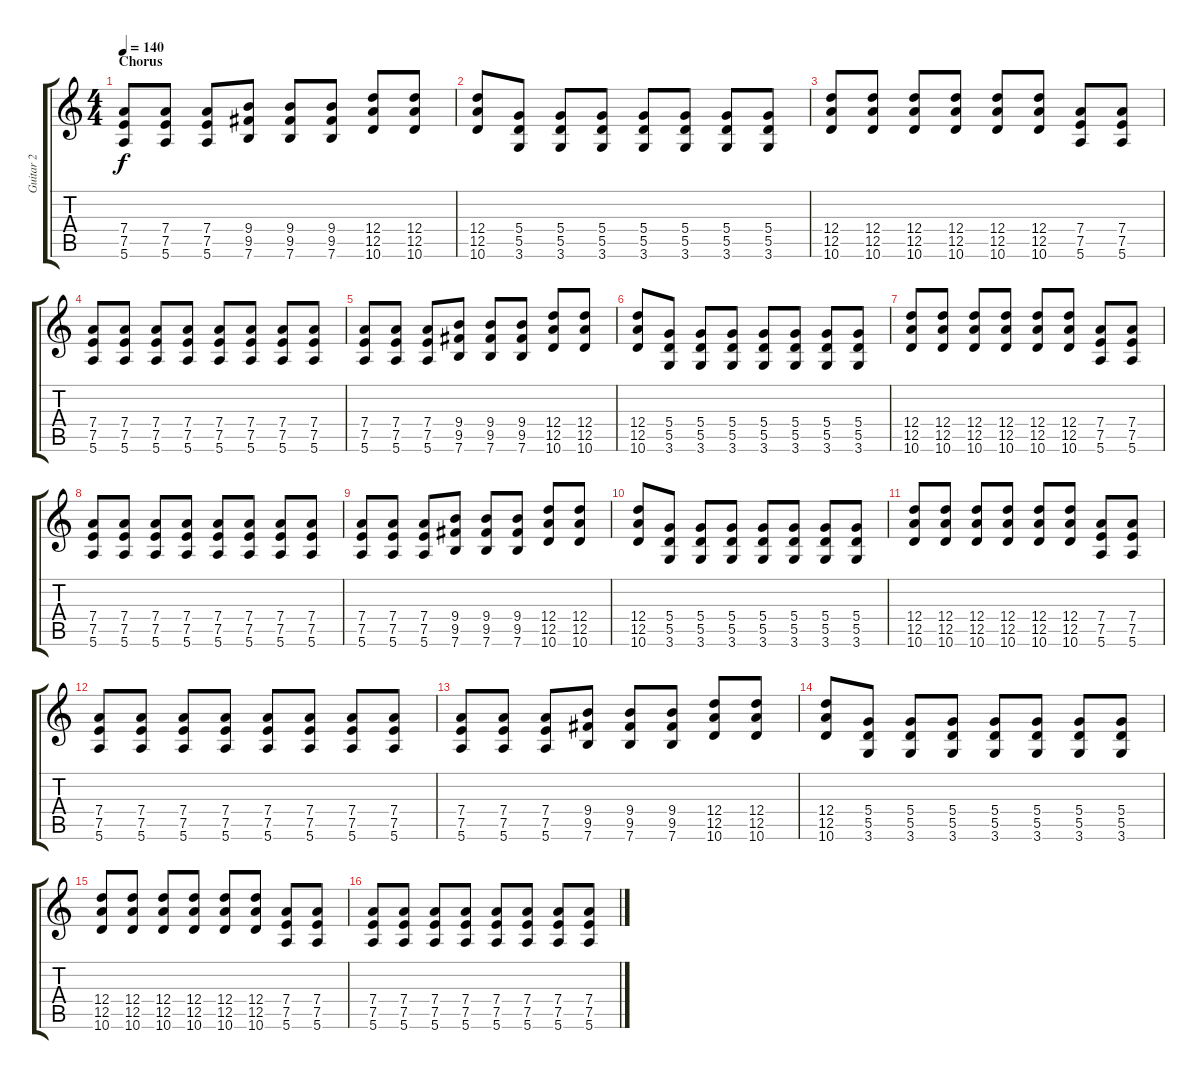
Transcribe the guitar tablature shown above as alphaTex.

\track ("Guitar 2" "Guitar 2") {instrument distortionguitar}
\staff {score tabs}
\tuning (E4 B3 G3 D3 A2 E2) {hide}
\ts (4 4)
\section ("" "Chorus")
\tempo 140
\clef g2
\ks c
(7.4 7.5 5.6).8{dy f instrument distortionguitar} (7.4 7.5 5.6).8 (7.4 7.5 5.6).8 (9.4 9.5 7.6).8 (9.4 9.5 7.6).8 (9.4 9.5 7.6).8 (12.4 12.5 10.6).8 (12.4 12.5 10.6).8 |
(12.4 12.5 10.6).8 (5.4 5.5 3.6).8 (5.4 5.5 3.6).8 (5.4 5.5 3.6).8 (5.4 5.5 3.6).8 (5.4 5.5 3.6).8 (5.4 5.5 3.6).8 (5.4 5.5 3.6).8 |
(12.4 12.5 10.6).8 (12.4 12.5 10.6).8 (12.4 12.5 10.6).8 (12.4 12.5 10.6).8 (12.4 12.5 10.6).8 (12.4 12.5 10.6).8 (7.4 7.5 5.6).8 (7.4 7.5 5.6).8 |
(7.4 7.5 5.6).8 (7.4 7.5 5.6).8 (7.4 7.5 5.6).8 (7.4 7.5 5.6).8 (7.4 7.5 5.6).8 (7.4 7.5 5.6).8 (7.4 7.5 5.6).8 (7.4 7.5 5.6).8 |
(7.4 7.5 5.6).8 (7.4 7.5 5.6).8 (7.4 7.5 5.6).8 (9.4 9.5 7.6).8 (9.4 9.5 7.6).8 (9.4 9.5 7.6).8 (12.4 12.5 10.6).8 (12.4 12.5 10.6).8 |
(12.4 12.5 10.6).8 (5.4 5.5 3.6).8 (5.4 5.5 3.6).8 (5.4 5.5 3.6).8 (5.4 5.5 3.6).8 (5.4 5.5 3.6).8 (5.4 5.5 3.6).8 (5.4 5.5 3.6).8 |
(12.4 12.5 10.6).8 (12.4 12.5 10.6).8 (12.4 12.5 10.6).8 (12.4 12.5 10.6).8 (12.4 12.5 10.6).8 (12.4 12.5 10.6).8 (7.4 7.5 5.6).8 (7.4 7.5 5.6).8 |
(7.4 7.5 5.6).8 (7.4 7.5 5.6).8 (7.4 7.5 5.6).8 (7.4 7.5 5.6).8 (7.4 7.5 5.6).8 (7.4 7.5 5.6).8 (7.4 7.5 5.6).8 (7.4 7.5 5.6).8 |
(7.4 7.5 5.6).8 (7.4 7.5 5.6).8 (7.4 7.5 5.6).8 (9.4 9.5 7.6).8 (9.4 9.5 7.6).8 (9.4 9.5 7.6).8 (12.4 12.5 10.6).8 (12.4 12.5 10.6).8 |
(12.4 12.5 10.6).8 (5.4 5.5 3.6).8 (5.4 5.5 3.6).8 (5.4 5.5 3.6).8 (5.4 5.5 3.6).8 (5.4 5.5 3.6).8 (5.4 5.5 3.6).8 (5.4 5.5 3.6).8 |
(12.4 12.5 10.6).8 (12.4 12.5 10.6).8 (12.4 12.5 10.6).8 (12.4 12.5 10.6).8 (12.4 12.5 10.6).8 (12.4 12.5 10.6).8 (7.4 7.5 5.6).8 (7.4 7.5 5.6).8 |
(7.4 7.5 5.6).8 (7.4 7.5 5.6).8 (7.4 7.5 5.6).8 (7.4 7.5 5.6).8 (7.4 7.5 5.6).8 (7.4 7.5 5.6).8 (7.4 7.5 5.6).8 (7.4 7.5 5.6).8 |
(7.4 7.5 5.6).8 (7.4 7.5 5.6).8 (7.4 7.5 5.6).8 (9.4 9.5 7.6).8 (9.4 9.5 7.6).8 (9.4 9.5 7.6).8 (12.4 12.5 10.6).8 (12.4 12.5 10.6).8 |
(12.4 12.5 10.6).8 (5.4 5.5 3.6).8 (5.4 5.5 3.6).8 (5.4 5.5 3.6).8 (5.4 5.5 3.6).8 (5.4 5.5 3.6).8 (5.4 5.5 3.6).8 (5.4 5.5 3.6).8 |
(12.4 12.5 10.6).8 (12.4 12.5 10.6).8 (12.4 12.5 10.6).8 (12.4 12.5 10.6).8 (12.4 12.5 10.6).8 (12.4 12.5 10.6).8 (7.4 7.5 5.6).8 (7.4 7.5 5.6).8 |
(7.4 7.5 5.6).8 (7.4 7.5 5.6).8 (7.4 7.5 5.6).8 (7.4 7.5 5.6).8 (7.4 7.5 5.6).8 (7.4 7.5 5.6).8 (7.4 7.5 5.6).8 (7.4 7.5 5.6).8
